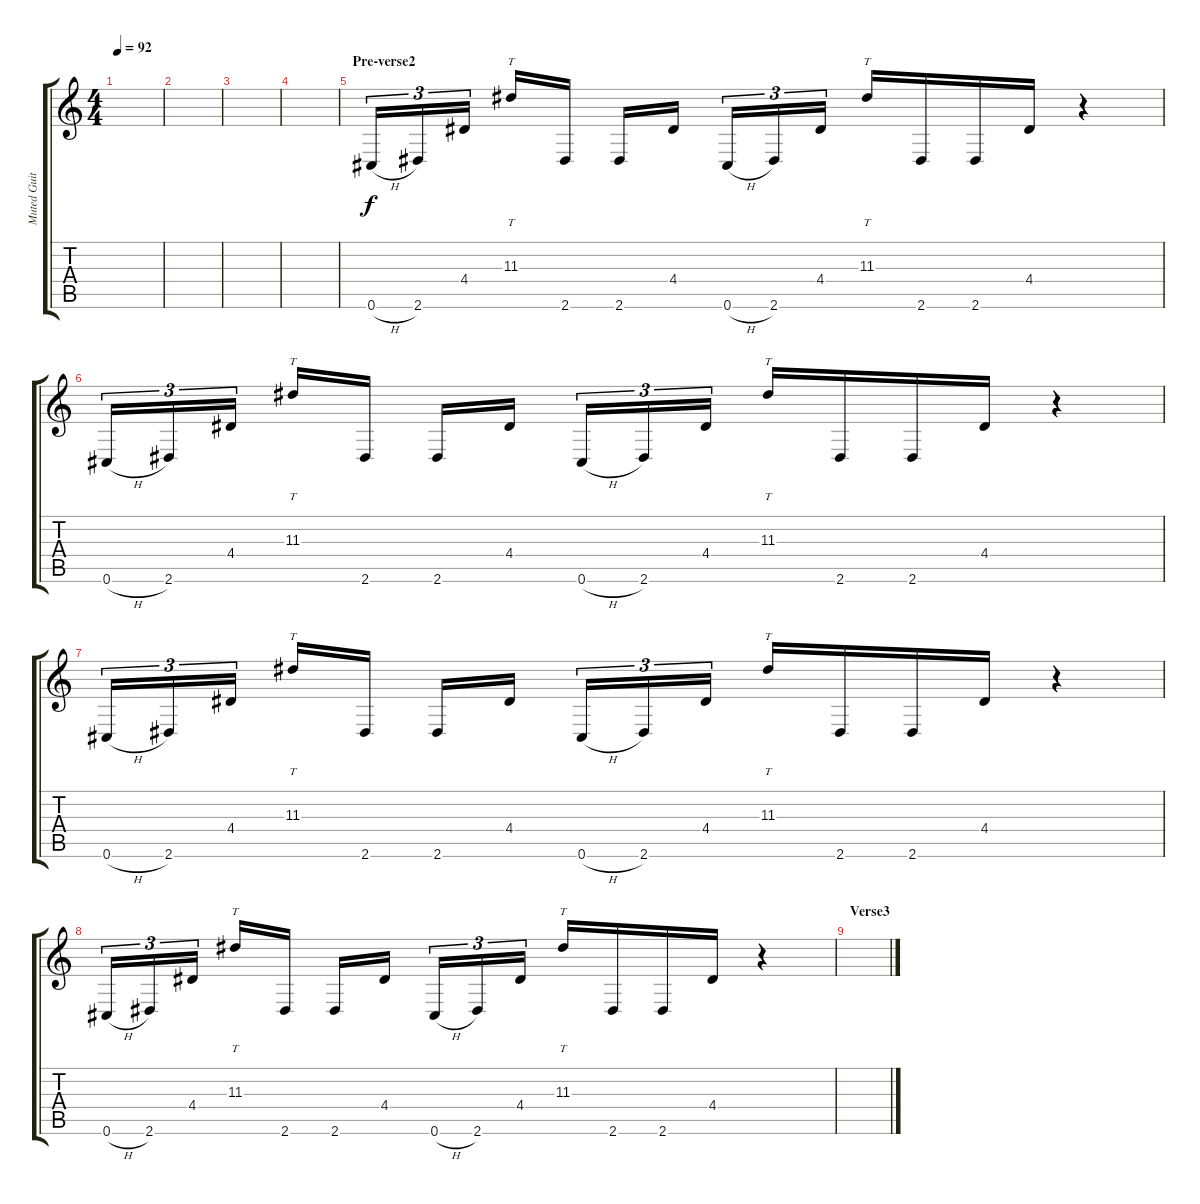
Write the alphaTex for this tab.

\track ("Muted Guitar" "Muted Guit") {instrument electricguitarmuted}
\staff {score tabs}
\tuning (Db4 Ab3 E3 B2 Gb2 Db2) {hide}
\ts (4 4)
\tempo 92
\clef g2
\ks c
|
|
|
|
\section ("" "Pre-verse2")
0.6{h}.16{tu (3 2)} 2.6.16{tu (3 2)} 4.4.16{tu (3 2)} 11.3.16{tt} 2.6.16 2.6.16 4.4.16 0.6{h}.16{tu (3 2)} 2.6.16{tu (3 2)} 4.4.16{tu (3 2)} 11.3.16{tt} 2.6.16 2.6.16 4.4.16 r.4 |
0.6{h}.16{tu (3 2)} 2.6.16{tu (3 2)} 4.4.16{tu (3 2)} 11.3.16{tt} 2.6.16 2.6.16 4.4.16 0.6{h}.16{tu (3 2)} 2.6.16{tu (3 2)} 4.4.16{tu (3 2)} 11.3.16{tt} 2.6.16 2.6.16 4.4.16 r.4 |
0.6{h}.16{tu (3 2)} 2.6.16{tu (3 2)} 4.4.16{tu (3 2)} 11.3.16{tt} 2.6.16 2.6.16 4.4.16 0.6{h}.16{tu (3 2)} 2.6.16{tu (3 2)} 4.4.16{tu (3 2)} 11.3.16{tt} 2.6.16 2.6.16 4.4.16 r.4 |
0.6{h}.16{tu (3 2)} 2.6.16{tu (3 2)} 4.4.16{tu (3 2)} 11.3.16{tt} 2.6.16 2.6.16 4.4.16 0.6{h}.16{tu (3 2)} 2.6.16{tu (3 2)} 4.4.16{tu (3 2)} 11.3.16{tt} 2.6.16 2.6.16 4.4.16 r.4 |
\section ("" "Verse3")
